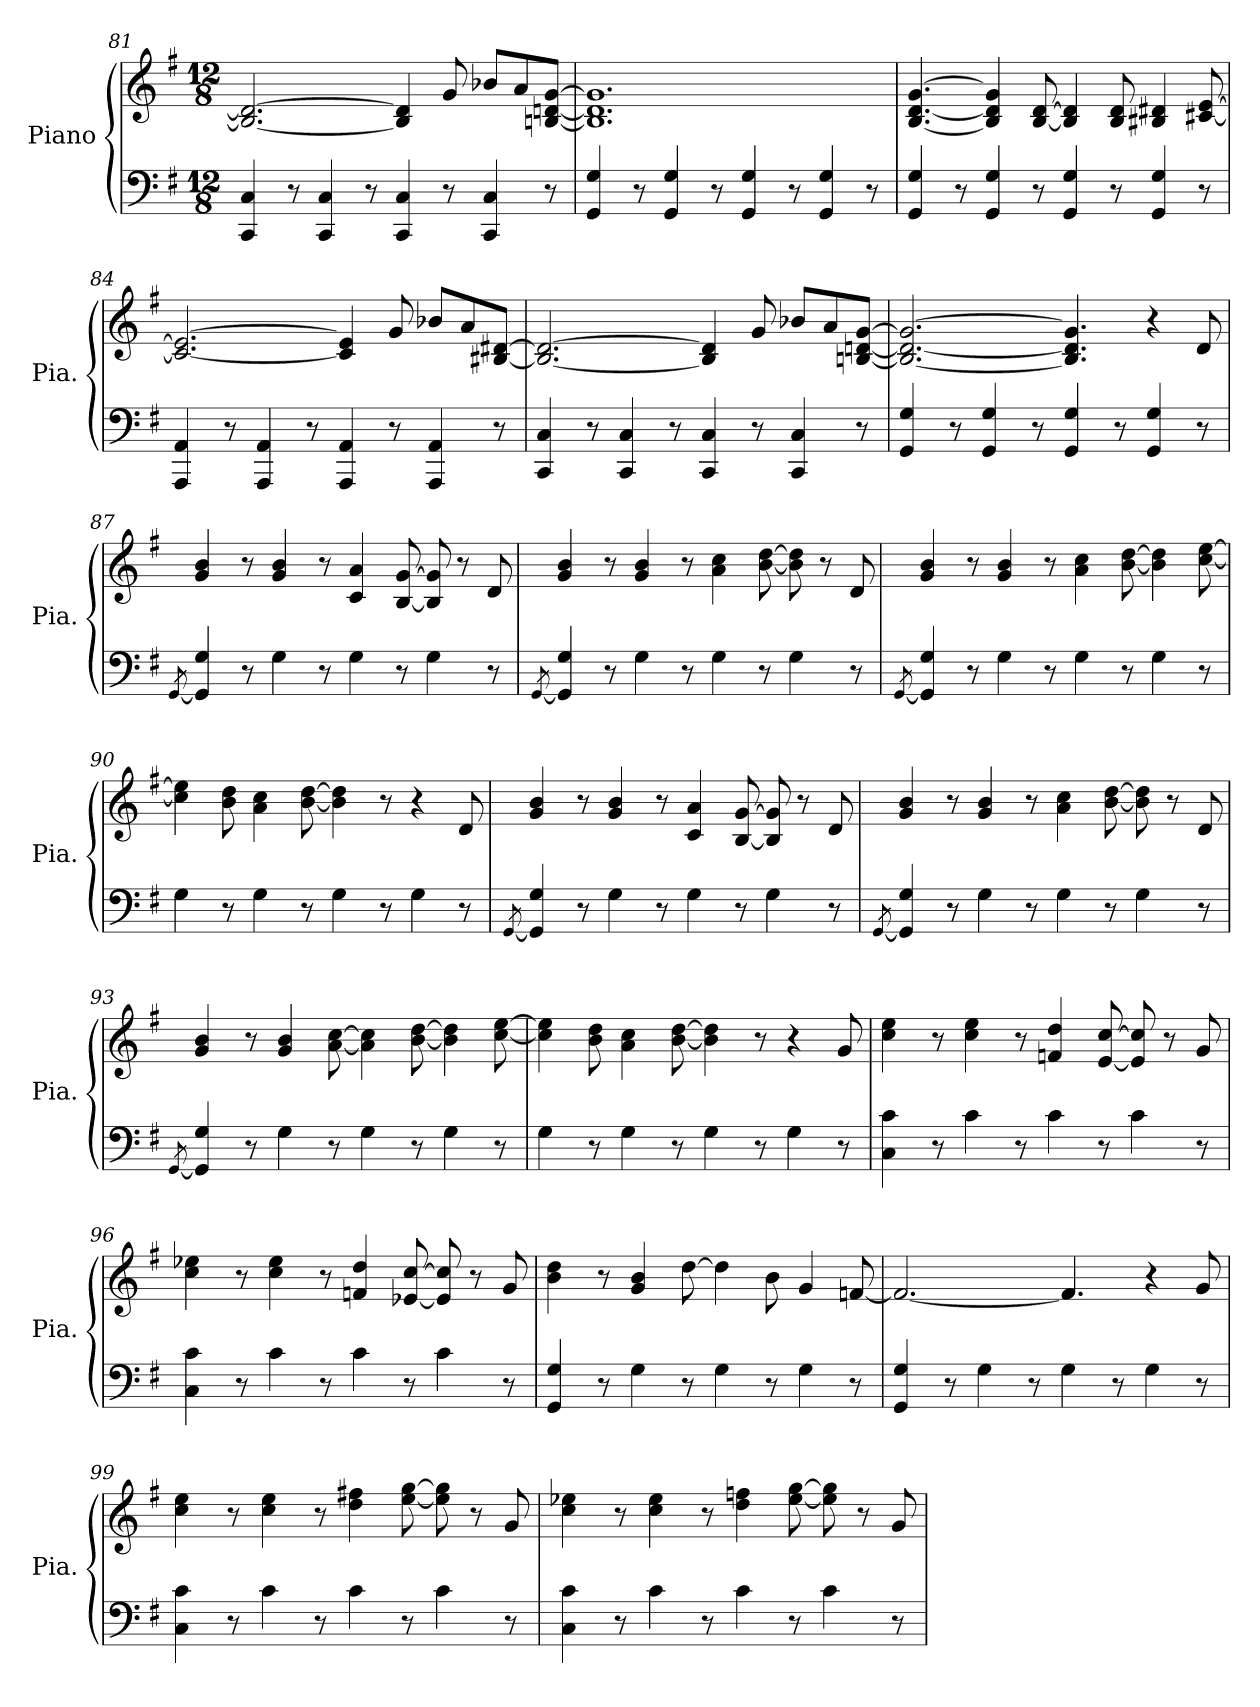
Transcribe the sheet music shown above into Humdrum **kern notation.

**kern	**kern
*part1	*part1
*staff2	*staff1
*I"Piano	*
*I'Pia.	*
*clefF4	*clefG2
*k[f#]	*k[f#]
*M12/8	*M12/8
=81	=81
4CC/ 4C/	2.B#/_ 2.d#/_
8r	.
4CC/ 4C/	.
8r	.
4CC/ 4C/	4B#/] 4d#/]
8r	8g/
4CC/ 4C/	8b-X/L
.	8a/
8r	[8Bn/ [8dn/ [8g/J
=82	=82
4GG/ 4G/	1.B] 1.d] 1.g]
8r	.
4GG/ 4G/	.
8r	.
4GG/ 4G/	.
8r	.
4GG/ 4G/	.
8r	.
!!LO:LB:g=z
=83	=83
4GG/ 4G/	[4.B/ [4.d/ [4.g/
8r	.
4GG/ 4G/	4B/] 4d/] 4g/]
8r	[8B/ [8d/
4GG/ 4G/	4B/] 4d/]
8r	8B/ 8d/
4GG/ 4G/	4B#X/ 4d#X/
8r	[8c#X/ [8e/
=84	=84
4AAA/ 4AA/	2.c#/_ 2.e/_
8r	.
4AAA/ 4AA/	.
8r	.
4AAA/ 4AA/	4c#/] 4e/]
8r	8g/
4AAA/ 4AA/	8b-X/L
.	8a/
8r	[8B#X/ [8d#X/J
=85	=85
4CC/ 4C/	2.B#/_ 2.d#/_
8r	.
4CC/ 4C/	.
8r	.
4CC/ 4C/	4B#/] 4d#/]
8r	8g/
4CC/ 4C/	8b-X/L
.	8a/
8r	[8Bn/ [8dn/ [8g/J
!!LO:PB:g=z
=86	=86
4GG/ 4G/	2.B/_ 2.d/_ 2.g/_
8r	.
4GG/ 4G/	.
8r	.
4GG/ 4G/	4.B/] 4.d/] 4.g/]
8r	.
4GG/ 4G/	4r
8r	8d/
=87	=87
[8qGG/	.
4GG/] 4G/	4g/ 4b/
8r	8r
4G\	4g/ 4b/
8r	8r
4G\	4c/ 4a/
8r	[8B/ [8g/
4G\	8B/] 8g/]
.	8r
8r	8d/
=88	=88
[8qGG/	.
4GG/] 4G/	4g/ 4b/
8r	8r
4G\	4g/ 4b/
8r	8r
4G\	4a\ 4cc\
8r	[8b\ [8dd\
4G\	8b\] 8dd\]
.	8r
8r	8d/
=89	=89
[8qGG/	.
4GG/] 4G/	4g/ 4b/
8r	8r
4G\	4g/ 4b/
8r	8r
4G\	4a\ 4cc\
8r	[8b\ [8dd\
4G\	4b\] 4dd\]
8r	[8cc\ [8ee\
!!LO:LB:g=z
=90	=90
4G\	4cc\] 4ee\]
8r	8b\ 8dd\
4G\	4a\ 4cc\
8r	[8b\ [8dd\
4G\	4b\] 4dd\]
8r	8r
4G\	4r
8r	8d/
=91	=91
[8qGG/	.
4GG/] 4G/	4g/ 4b/
8r	8r
4G\	4g/ 4b/
8r	8r
4G\	4c/ 4a/
8r	[8B/ [8g/
4G\	8B/] 8g/]
.	8r
8r	8d/
=92	=92
[8qGG/	.
4GG/] 4G/	4g/ 4b/
8r	8r
4G\	4g/ 4b/
8r	8r
4G\	4a\ 4cc\
8r	[8b\ [8dd\
4G\	8b\] 8dd\]
.	8r
8r	8d/
=93	=93
[8qGG/	.
4GG/] 4G/	4g/ 4b/
8r	8r
4G\	4g/ 4b/
8r	[8a\ [8cc\
4G\	4a\] 4cc\]
8r	[8b\ [8dd\
4G\	4b\] 4dd\]
8r	[8cc\ [8ee\
!!LO:LB:g=z
=94	=94
4G\	4cc\] 4ee\]
8r	8b\ 8dd\
4G\	4a\ 4cc\
8r	[8b\ [8dd\
4G\	4b\] 4dd\]
8r	8r
4G\	4r
8r	8g/
=95	=95
4C\ 4c\	4cc\ 4ee\
8r	8r
4c\	4cc\ 4ee\
8r	8r
4c\	4fn/ 4dd/
8r	[8e/ [8cc/
4c\	8e/] 8cc/]
.	8r
8r	8g/
=96	=96
4C\ 4c\	4cc\ 4ee-X\
8r	8r
4c\	4cc\ 4ee-\
8r	8r
4c\	4fn/ 4dd/
8r	[8e-X/ [8cc/
4c\	8e-/] 8cc/]
.	8r
8r	8g/
=97	=97
4GG/ 4G/	4b\ 4dd\
8r	8r
4G\	4g/ 4b/
8r	[8dd\
4G\	4dd\]
8r	8b\
4G\	4g/
8r	[8fn/
!!LO:LB:g=z
=98	=98
4GG/ 4G/	2.f/_
8r	.
4G\	.
8r	.
4G\	4.f/]
8r	.
4G\	4r
8r	8g/
=99	=99
4C\ 4c\	4cc\ 4ee\
8r	8r
4c\	4cc\ 4ee\
8r	8r
4c\	4dd\ 4ff#X\
8r	[8ee\ [8gg\
4c\	8ee\] 8gg\]
.	8r
8r	8g/
=100	=100
4C\ 4c\	4cc\ 4ee-X\
8r	8r
4c\	4cc\ 4ee-\
8r	8r
4c\	4dd\ 4ffn\
8r	[8ee-\ [8gg\
4c\	8ee-\] 8gg\]
.	8r
8r	8g/
=	=
*-	*-
